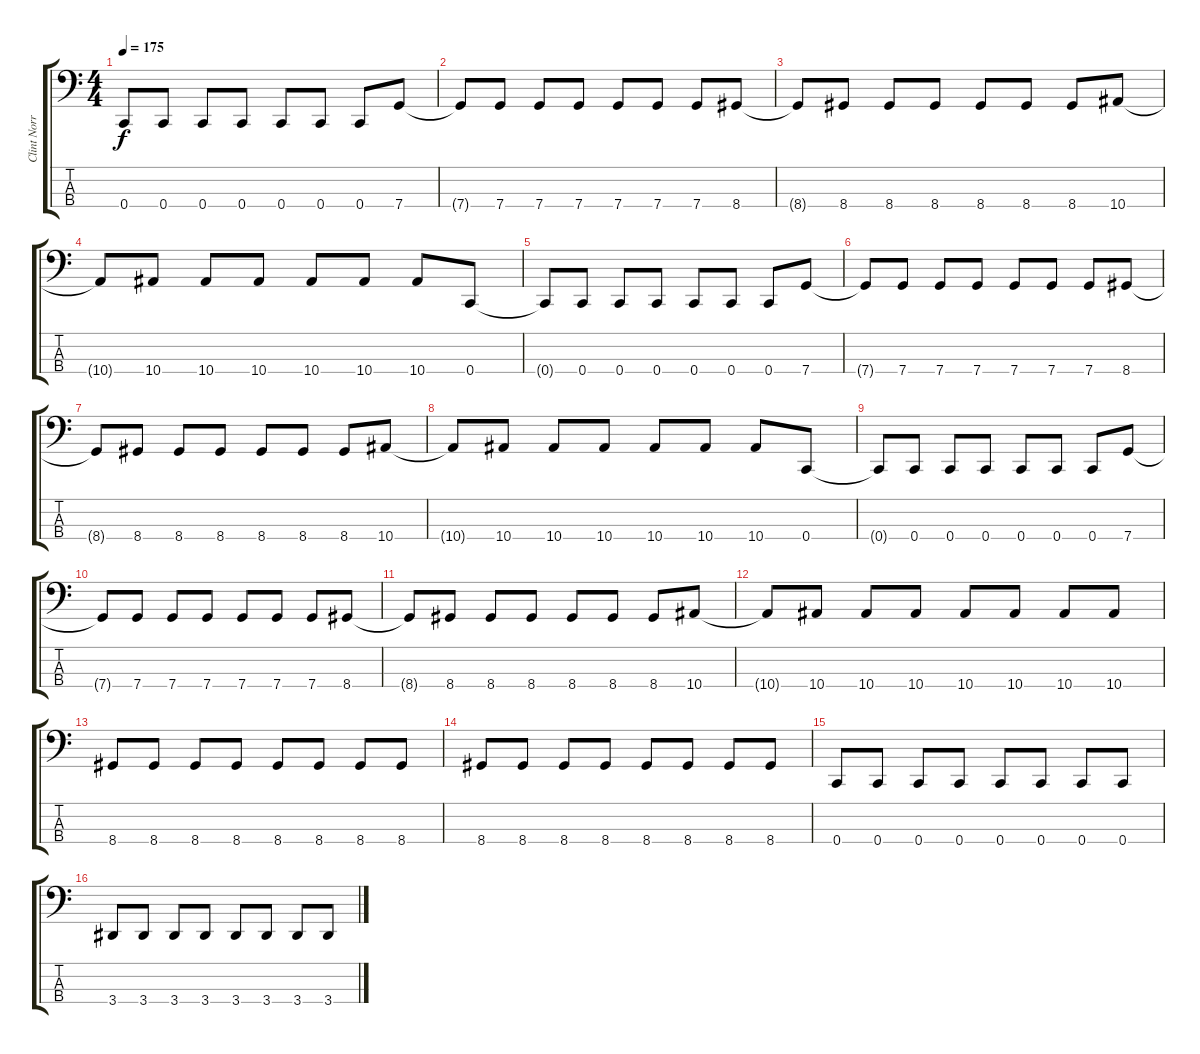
\track ("Clint Norris" "Clint Norr") {instrument electricbasspick}
\staff {score tabs}
\tuning (F2 C2 G1 C1) {hide}
\ts (4 4)
\tempo 175
\clef f4
\ks c
0.4{t}.8{dy f} 0.4.8 0.4.8 0.4.8 0.4.8 0.4.8 0.4.8 7.4.8 |
7.4{t}.8 7.4.8 7.4.8 7.4.8 7.4.8 7.4.8 7.4.8 8.4.8 |
8.4{t}.8 8.4.8 8.4.8 8.4.8 8.4.8 8.4.8 8.4.8 10.4.8 |
10.4{t}.8 10.4.8 10.4.8 10.4.8 10.4.8 10.4.8 10.4.8 0.4.8 |
0.4{t}.8 0.4.8 0.4.8 0.4.8 0.4.8 0.4.8 0.4.8 7.4.8 |
7.4{t}.8 7.4.8 7.4.8 7.4.8 7.4.8 7.4.8 7.4.8 8.4.8 |
8.4{t}.8 8.4.8 8.4.8 8.4.8 8.4.8 8.4.8 8.4.8 10.4.8 |
10.4{t}.8 10.4.8 10.4.8 10.4.8 10.4.8 10.4.8 10.4.8 0.4.8 |
0.4{t}.8 0.4.8 0.4.8 0.4.8 0.4.8 0.4.8 0.4.8 7.4.8 |
7.4{t}.8 7.4.8 7.4.8 7.4.8 7.4.8 7.4.8 7.4.8 8.4.8 |
8.4{t}.8 8.4.8 8.4.8 8.4.8 8.4.8 8.4.8 8.4.8 10.4.8 |
10.4{t}.8 10.4.8 10.4.8 10.4.8 10.4.8 10.4.8 10.4.8 10.4.8 |
8.4.8 8.4.8 8.4.8 8.4.8 8.4.8 8.4.8 8.4.8 8.4.8 |
8.4.8 8.4.8 8.4.8 8.4.8 8.4.8 8.4.8 8.4.8 8.4.8 |
0.4.8 0.4.8 0.4.8 0.4.8 0.4.8 0.4.8 0.4.8 0.4.8 |
3.4.8 3.4.8 3.4.8 3.4.8 3.4.8 3.4.8 3.4.8 3.4.8
